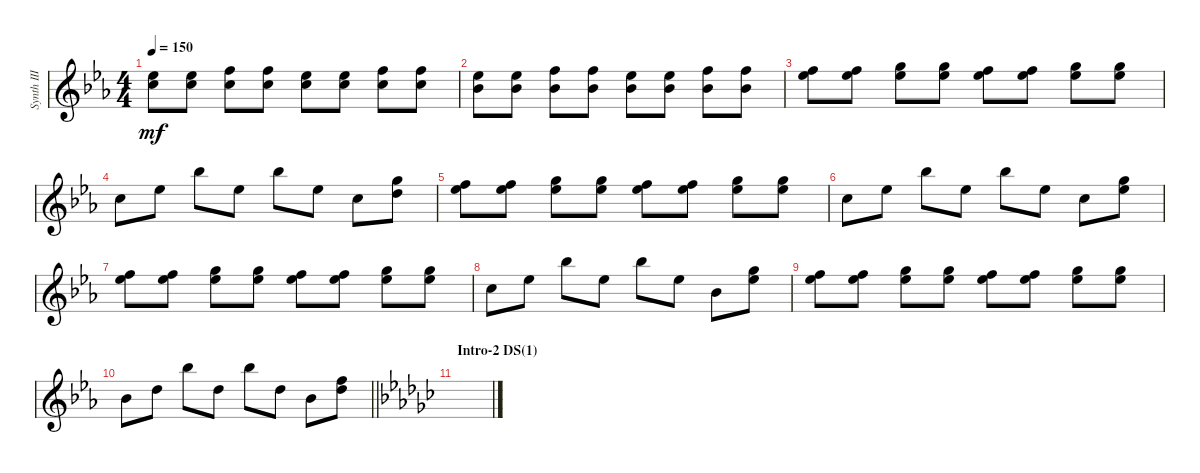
\track ("Synth III (Sequencer)" "Synth III ") {instrument lead6voice}
\staff {score}
\tuning (E4 B3 G3 D3 A2 E2 B1) {hide}
\ts (4 4)
\tempo 150
\clef g2
\ks eb
(11.1 13.2).8{dy mf} (11.1 13.2).8 (13.1 13.2).8 (13.1 13.2).8 (11.1 13.2).8 (11.1 13.2).8 (13.1 13.2).8 (13.1 13.2).8 |
(6.1 16.2).8 (6.1 16.2).8 (6.1 18.2).8 (6.1 18.2).8 (6.1 16.2).8 (6.1 16.2).8 (6.1 18.2).8 (6.1 18.2).8 |
(13.1 16.2).8 (13.1 16.2).8 (11.1 20.2).8 (11.1 20.2).8 (11.1 18.2).8 (11.1 18.2).8 (11.1 20.2).8 (11.1 20.2).8 |
8.1.8 11.1.8 18.1.8 11.1.8 18.1.8 11.1.8 8.1.8 (15.1 15.2).8 |
(13.1 16.2).8 (13.1 16.2).8 (11.1 20.2).8 (11.1 20.2).8 (11.1 18.2).8 (11.1 18.2).8 (11.1 20.2).8 (11.1 20.2).8 |
8.1.8 11.1.8 18.1.8 11.1.8 18.1.8 11.1.8 8.1.8 (15.1 16.2).8 |
(13.1 16.2).8 (13.1 16.2).8 (11.1 20.2).8 (11.1 20.2).8 (11.1 18.2).8 (11.1 18.2).8 (11.1 20.2).8 (11.1 20.2).8 |
8.1.8 11.1.8 18.1.8 11.1.8 18.1.8 11.1.8 6.1.8 (15.1 16.2).8 |
(13.1 16.2).8 (13.1 16.2).8 (11.1 20.2).8 (11.1 20.2).8 (11.1 18.2).8 (11.1 18.2).8 (11.1 20.2).8 (11.1 20.2).8 |
\barLineRight lightlight
6.1.8 10.1.8 18.1.8 10.1.8 18.1.8 10.1.8 6.1.8 (10.1 18.2).8 |
\section ("" "Intro-2 DS(1)")
\ks ebminor
